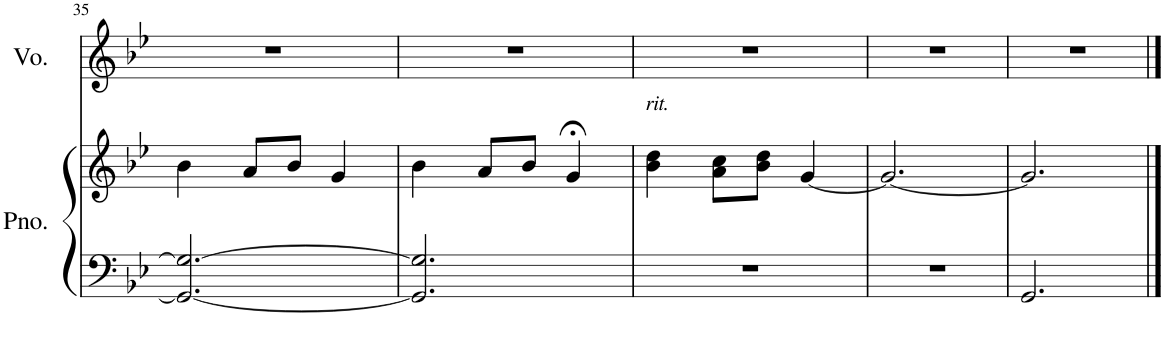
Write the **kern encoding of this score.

**kern	**kern	**kern
*part2	*part2	*part1
*staff3	*staff2	*staff1
*I"Piano	*	*I"Voice
*I'Pno.	*	*I'Vo.
!!LO:PB:g=z
*clefF4	*clefG2	*clefG2
*k[b-e-]	*k[b-e-]	*k[b-e-]
*M3/4	*M3/4	*M3/4
=35	=35	=35
2.GG/_ 2.G/_	4b-\	2.r
.	8a/L	.
.	8b-/J	.
.	4g/	.
=36	=36	=36
2.GG/] 2.G/]	4b-\	2.r
.	8a/L	.
.	8b-/J	.
.	4g;</	.
=37	=37	=37
!	!	!LO:TX:b:i:t=rit.
2.r	4b-\ 4dd\	2.r
.	8a\ 8cc\L	.
.	8b-\ 8dd\J	.
.	[4g/	.
=38	=38	=38
2.r	2.g/_	2.r
=39	=39	=39
2.GG/	2.g/]	2.r
==	==	==
*-	*-	*-
